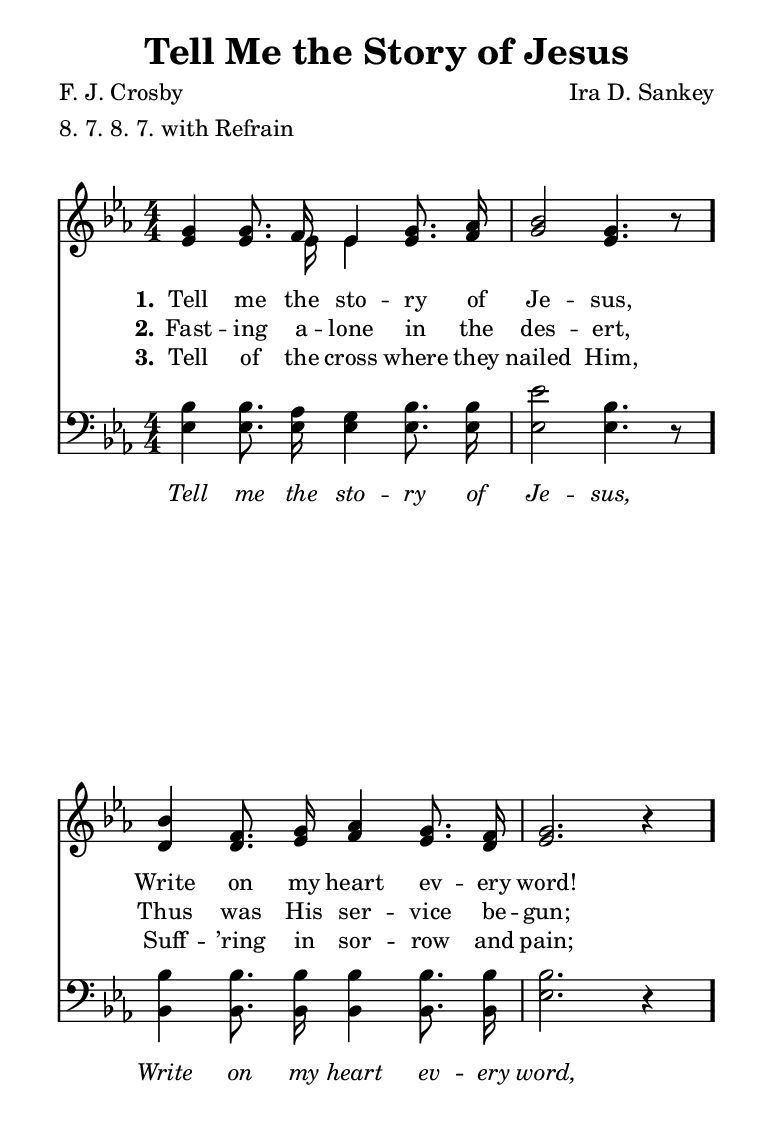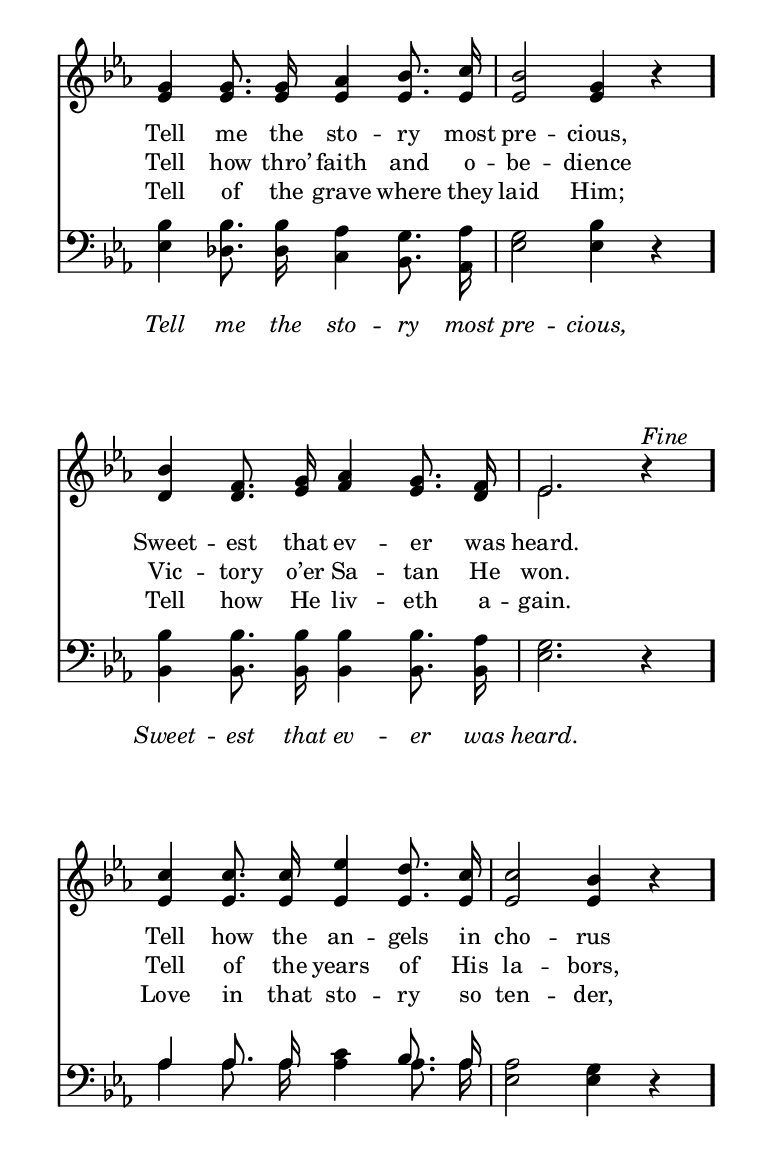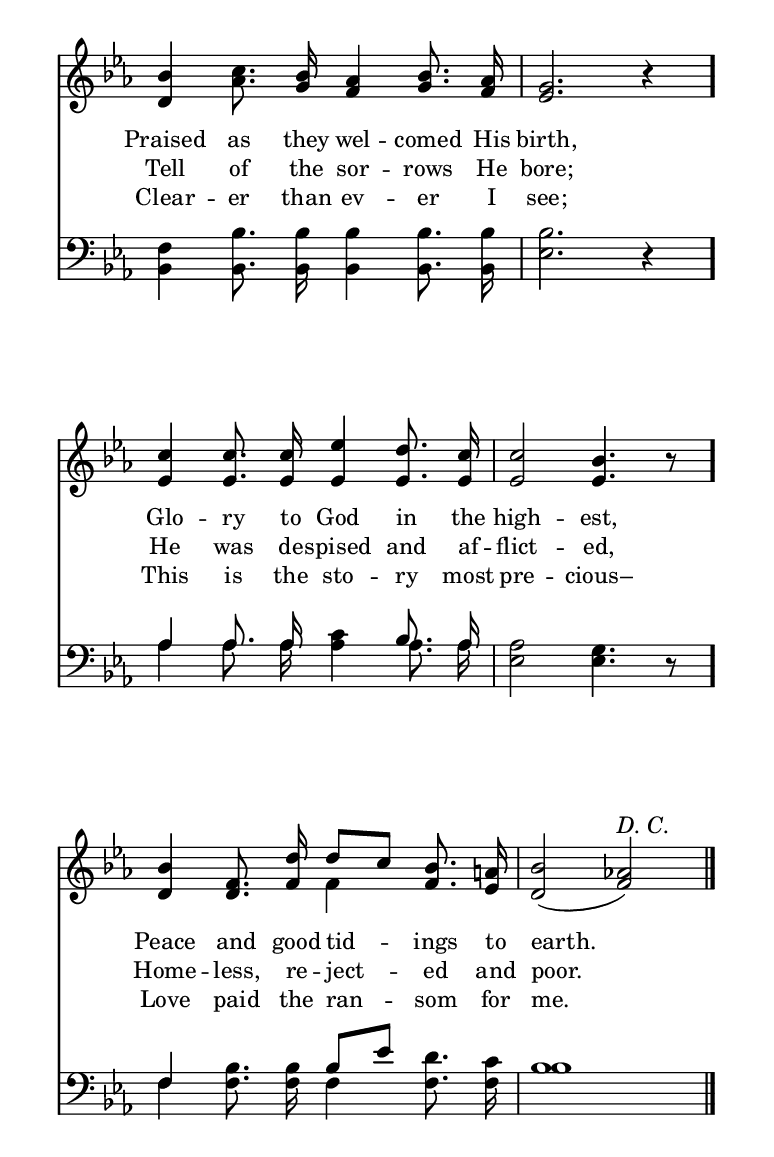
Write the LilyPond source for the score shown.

\include "common/global.ily"
\paper {
  \include "common/paper.ily"
}

\header{
  hymnnumber = "358"
  title = "Tell Me the Story of Jesus"
  tunename = ""
  meter = "8. 7. 8. 7. with Refrain"
  poet = "F. J. Crosby"
  composer = "Ira D. Sankey"
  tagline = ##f
}

global = {
  \include "common/overrides.ily"
  \override Staff.TimeSignature.style = #'numbered
  \time 4/4
  \override Score.MetronomeMark.transparent = ##t % hide all fermata changes too
  \tempo 4=80
  \key ees \major
  \autoBeamOff
}

patternA = { c4 c8. c16 c4 c8. c16 | } % s2 s4. r8

notesSoprano = {
\global
\relative c'' {

  \changePitch \patternA { g g f ees g aes | } bes2 g4. r8
  \changePitch \patternA { bes f g aes g f | } g2. r4
  \changePitch \patternA { g g g aes bes c | } bes2 g4 r4
  \changePitch \patternA { bes f g aes g f | } ees2. r4^\markup{\italic Fine}
  \changePitch \patternA { c' c c ees d c | } c2 bes4 r4
  \changePitch \patternA { bes c bes aes bes aes | } g2. r4
  \changePitch \patternA { c c c ees d c | } c2 bes4. r8
  \changePitch \patternA { bes f d' } d8[ c] bes8. a16 | bes2( aes!)^\markup{\italic {D. C.}} |

  \bar "|."

}
}

notesAlto = {
\global
\relative e' {

  \changePitch \patternA { ees ees ees ees ees f | } g2 ees4. r8
  \changePitch \patternA { d d ees f ees d | } ees2. r4
  \changePitch \patternA { ees ees ees ees ees ees | } ees2 ees4 r4
  \changePitch \patternA { d d ees f ees d | } ees2. r4
  \changePitch \patternA { ees ees ees ees ees ees | } ees2 ees4 r4
  \changePitch \patternA { d aes' g f g f | } ees2. r4
  \changePitch \patternA { ees ees ees ees ees ees | } ees2 ees4. r8
  \changePitch \patternA { d d f f f ees } d2( f) |

}
}

notesTenor = {
\global
\relative a {

  \changePitch \patternA { bes bes aes g bes bes | } ees2 bes4. r8
  \changePitch \patternA { bes bes bes bes bes bes | } bes2. r4
  \changePitch \patternA { bes bes bes aes g aes | } g2 bes4 r4
  \changePitch \patternA { bes bes bes bes bes aes | } g2. r4
  \changePitch \patternA { aes aes aes c bes aes | } aes2 g4 r4
  \changePitch \patternA { f bes bes bes bes bes | } bes2. r4
  \changePitch \patternA { aes aes aes c bes aes | } aes2 g4. r8
  \changePitch \patternA { f bes bes } bes8[ ees] d8. c16 | bes1 |

}
}

notesBass = {
\global
\relative f {

  \changePitch \patternA { ees ees ees ees ees ees | } ees2 ees4. r8
  \changePitch \patternA { bes bes bes bes bes bes | } ees2. r4
  \changePitch \patternA { ees des des c bes aes | } ees'2 ees4 r4
  \changePitch \patternA { bes bes bes bes bes bes | } ees2. r4
  \changePitch \patternA { aes aes aes aes aes aes | } ees2 ees4 r4
  \changePitch \patternA { bes bes bes bes bes bes | } ees2. r4
  \changePitch \patternA { aes aes aes aes aes aes | } ees2 ees4. r8
  \changePitch \patternA { f f f f f f | } bes1 |

}
}

Refrain = \lyricmode {

% TODO insert Refrain markup (how ?)
\italicsOn Tell me the sto -- ry of Je -- sus, \bar "."
Write on my heart ev -- ery word, \bar "." % original has comma here but exclamation point in second line of first verse
Tell me the sto -- ry most pre -- cious, \bar "."
Sweet -- est that ev -- er was heard. \bar "."

}

wordsA = \lyricmode {
\set stanza = "1."

Tell me the sto -- ry of Je -- sus, \bar "."
Write on my heart ev -- ery word! \bar "."
Tell me the sto -- ry most pre -- cious, \bar "."
Sweet -- est that ev -- er was heard. \bar "."
Tell how the an -- gels in cho -- rus \bar "."
Praised as they wel -- comed His birth, \bar "."
Glo -- ry to God in the high -- est, \bar "."
Peace and good tid -- ings to earth. \bar "."

}

wordsB = \lyricmode {
\set stanza = "2."

Fast -- ing a -- lone in the des -- ert,
Thus was His ser -- vice be -- gun;
Tell how thro’ faith and o -- be -- dience
Vic -- tory o’er Sa -- tan He won.
Tell of the years of His la -- bors,
Tell of the sor -- rows He bore;
He was de -- spised and af -- flict -- ed,
Home -- less, re -- ject -- ed and poor.

}

wordsC = \lyricmode {
\set stanza = "3."

Tell of the cross where they nailed Him,
Suff -- ’ring in sor -- row and pain;
Tell of the grave where they laid Him;
Tell how He liv -- eth a -- gain.
Love in that sto -- ry so ten -- der,
Clear -- er than ev -- er I see;
This is the sto -- ry most pre -- cious–
Love paid the ran -- som for me.

}

\score {
  \context ChoirStaff <<
    \context Staff = upper <<
      \set Staff.autoBeaming = ##f
      \set ChoirStaff.systemStartDelimiter = #'SystemStartBar
      \set ChoirStaff.printPartCombineTexts = ##f
      \partcombine #'(2 . 9) \notesSoprano \notesAlto
      \context NullVoice = sopranos { \voiceOne << \notesSoprano >> }
      \context NullVoice = altos { \voiceTwo << \notesAlto >> }
      \context Lyrics = one   \lyricsto sopranos \wordsA
      \context Lyrics = two   \lyricsto sopranos \wordsB
      \context Lyrics = three \lyricsto sopranos \wordsC
    >>
    \context Staff = men <<
      \set Staff.autoBeaming = ##f
      \clef bass
      \set ChoirStaff.printPartCombineTexts = ##f
      \partcombine #'(2 . 9) \notesTenor \notesBass
      \context NullVoice = tenors { \voiceOne << \notesTenor >> }
      \context NullVoice = basses { \voiceTwo << \notesBass >> }
    >>
    \new Lyrics \with { alignBelowContext = men } \lyricsto sopranos \Refrain
  >>
  \layout {
    \include "common/layout.ily"
  }
  \midi{
    \include "common/midi.ily"
  }
}

\version "2.19.49"  % necessary for upgrading to future LilyPond versions.

% vi:set et ts=2 sw=2 ai nocindent syntax=lilypond:
